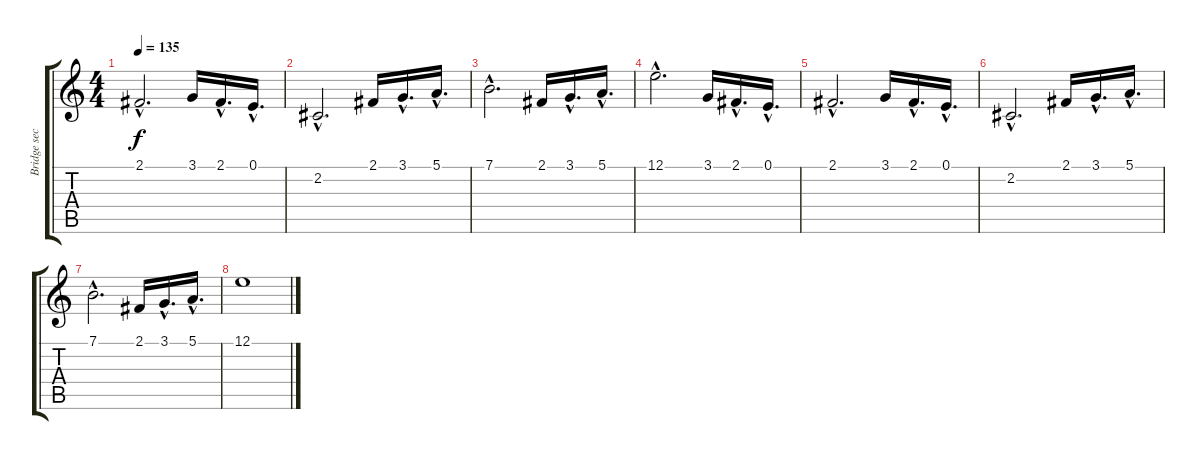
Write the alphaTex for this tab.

\track ("Bridge secondary flute" "Bridge sec") {instrument piccolo}
\staff {score tabs}
\tuning (E4 B3 G3 D3 A2 E2) {hide}
\ts (4 4)
\tempo 135
\clef g2
\ks c
2.1{hac}.2{d dy f} 3.1.16 2.1{hac}.16{d} 0.1{hac}.16{d} |
2.2{hac}.2{d} 2.1.16 3.1{hac}.16{d} 5.1{hac}.16{d} |
7.1{hac}.2{d} 2.1.16 3.1{hac}.16{d} 5.1{hac}.16{d} |
12.1{hac}.2{d} 3.1.16 2.1{hac}.16{d} 0.1{hac}.16{d} |
2.1{hac}.2{d} 3.1.16 2.1{hac}.16{d} 0.1{hac}.16{d} |
2.2{hac}.2{d} 2.1.16 3.1{hac}.16{d} 5.1{hac}.16{d} |
7.1{hac}.2{d} 2.1.16 3.1{hac}.16{d} 5.1{hac}.16{d} |
12.1.1
